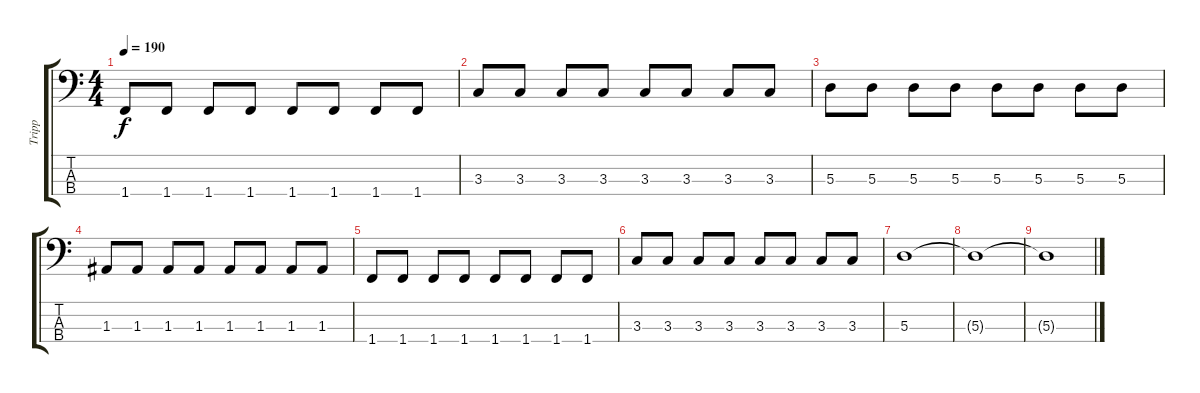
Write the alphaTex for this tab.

\track ("Tripp" "Tripp") {instrument electricbasspick}
\staff {score tabs}
\tuning (G2 D2 A1 E1) {hide}
\ts (4 4)
\tempo 190
\clef f4
\ks c
1.4.8{dy f} 1.4.8 1.4.8 1.4.8 1.4.8 1.4.8 1.4.8 1.4.8 |
3.3.8 3.3.8 3.3.8 3.3.8 3.3.8 3.3.8 3.3.8 3.3.8 |
5.3.8 5.3.8 5.3.8 5.3.8 5.3.8 5.3.8 5.3.8 5.3.8 |
1.3.8 1.3.8 1.3.8 1.3.8 1.3.8 1.3.8 1.3.8 1.3.8 |
1.4.8 1.4.8 1.4.8 1.4.8 1.4.8 1.4.8 1.4.8 1.4.8 |
3.3.8 3.3.8 3.3.8 3.3.8 3.3.8 3.3.8 3.3.8 3.3.8 |
5.3.1 |
5.3{t}.1 |
5.3{t}.1
